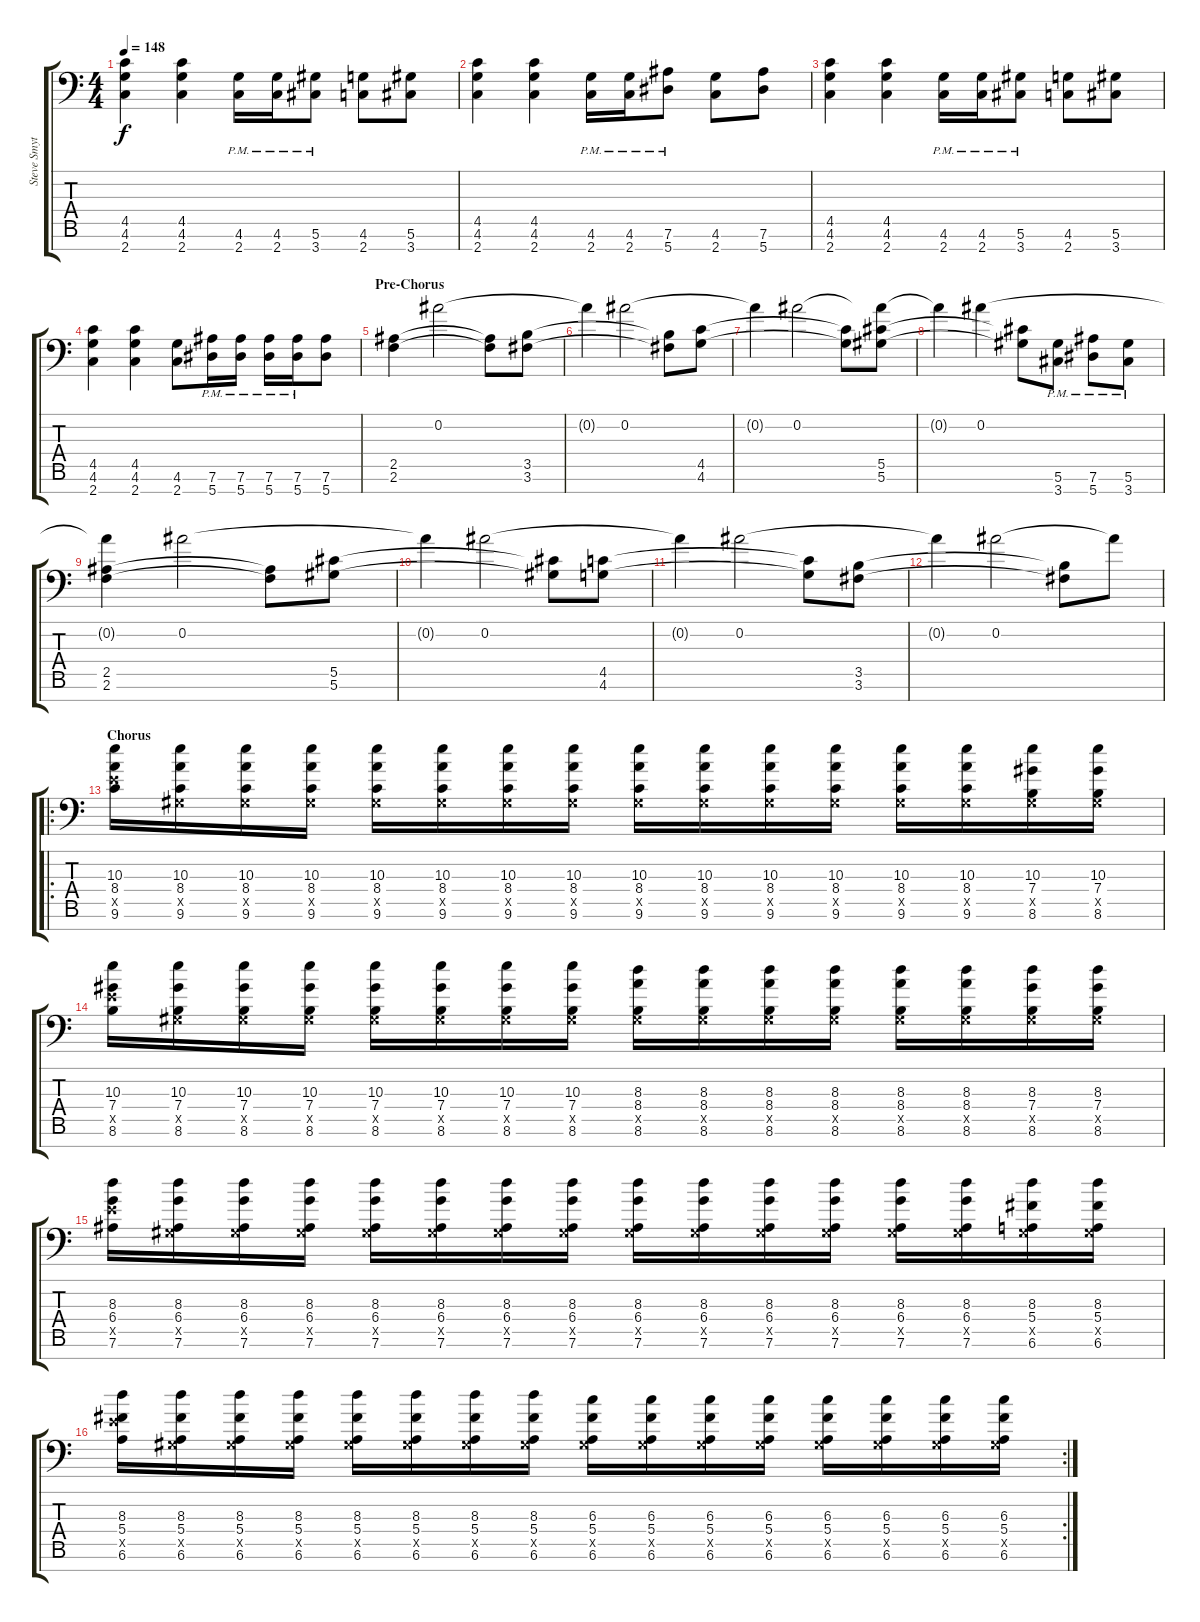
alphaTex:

\track ("Steve Smyth Rhythm" "Steve Smyt") {instrument distortionguitar}
\staff {score tabs}
\tuning (Eb4 Bb3 Gb3 Db3 Ab2 Eb2 Bb1) {hide}
\ts (4 4)
\tempo 148
\clef f4
\ks c
(4.5 4.6 2.7).4{dy f} (4.5 4.6 2.7).4 (4.6{pm} 2.7{pm}).16 (4.6{pm} 2.7).16 (5.6{pm} 3.7{pm}).8 (4.6 2.7).8 (5.6 3.7).8 |
(4.5 4.6 2.7).4 (4.5 4.6 2.7).4 (4.6{pm} 2.7{pm}).16 (4.6{pm} 2.7{pm}).16 (7.6{pm} 5.7{pm}).8 (4.6 2.7).8 (7.6 5.7).8 |
(4.5 4.6 2.7).4 (4.5 4.6 2.7).4 (4.6{pm} 2.7{pm}).16 (4.6{pm} 2.7{pm}).16 (5.6{pm} 3.7{pm}).8 (4.6 2.7).8 (5.6 3.7).8 |
(4.5 4.6 2.7).4 (4.5 4.6 2.7).4 (4.6 2.7).8 (7.6{pm} 5.7{pm}).16 (7.6{pm} 5.7{pm}).16 (7.6{pm} 5.7{pm}).16 (7.6{pm} 5.7{pm}).16 (7.6 5.7).8 |
\section ("" "Pre-Chorus")
(2.5 2.6).4 0.2.2 (2.5{t} 2.6{t}).8 (3.5 3.6).8 |
0.2{t}.4 0.2.2 (3.5{t} 3.6{t}).8 (4.5 4.6).8 |
0.2{t}.4 0.2.2 (4.5{t} 4.6{t}).8 (0.2{t} 5.5 5.6).8 |
0.2{t}.4 0.2.4 (5.5{t} 5.6{t}).8 (5.6{pm} 3.7{pm}).8 (7.6{pm} 5.7{pm}).8 (5.6{pm} 3.7{pm}).8 |
(0.2{t} 2.5 2.6).4 0.2.2 (2.5{t} 2.6{t}).8 (5.5 5.6).8 |
0.2{t}.4 0.2.2 (5.5{t} 5.6{t}).8 (4.5 4.6).8 |
0.2{t}.4 0.2.2 (4.5{t} 4.6{t}).8 (3.5 3.6).8 |
0.2{t}.4 0.2.2 (3.5{t} 3.6{t}).8 0.2{t}.8 |
\ro
\section ("" "Chorus")
(10.3 8.4 8.5{x} 9.6).16 (10.3 8.4 0.5{x} 9.6).16 (10.3 8.4 0.5{x} 9.6).16 (10.3 8.4 0.5{x} 9.6).16 (10.3 8.4 0.5{x} 9.6).16 (10.3 8.4 0.5{x} 9.6).16 (10.3 8.4 0.5{x} 9.6).16 (10.3 8.4 0.5{x} 9.6).16 (10.3 8.4 0.5{x} 9.6).16 (10.3 8.4 0.5{x} 9.6).16 (10.3 8.4 0.5{x} 9.6).16 (10.3 8.4 0.5{x} 9.6).16 (10.3 8.4 0.5{x} 9.6).16 (10.3 8.4 0.5{x} 9.6).16 (10.3 7.4 0.5{x} 8.6).16 (10.3 7.4 0.5{x} 8.6).16 |
(10.3 7.4 8.5{x} 8.6).16 (10.3 7.4 0.5{x} 8.6).16 (10.3 7.4 0.5{x} 8.6).16 (10.3 7.4 0.5{x} 8.6).16 (10.3 7.4 0.5{x} 8.6).16 (10.3 7.4 0.5{x} 8.6).16 (10.3 7.4 0.5{x} 8.6).16 (10.3 7.4 0.5{x} 8.6).16 (8.3 8.4 0.5{x} 8.6).16 (8.3 8.4 0.5{x} 8.6).16 (8.3 8.4 0.5{x} 8.6).16 (8.3 8.4 0.5{x} 8.6).16 (8.3 8.4 0.5{x} 8.6).16 (8.3 8.4 0.5{x} 8.6).16 (8.3 7.4 0.5{x} 8.6).16 (8.3 7.4 0.5{x} 8.6).16 |
(8.3 6.4 8.5{x} 7.6).16 (8.3 6.4 0.5{x} 7.6).16 (8.3 6.4 0.5{x} 7.6).16 (8.3 6.4 0.5{x} 7.6).16 (8.3 6.4 0.5{x} 7.6).16 (8.3 6.4 0.5{x} 7.6).16 (8.3 6.4 0.5{x} 7.6).16 (8.3 6.4 0.5{x} 7.6).16 (8.3 6.4 0.5{x} 7.6).16 (8.3 6.4 0.5{x} 7.6).16 (8.3 6.4 0.5{x} 7.6).16 (8.3 6.4 0.5{x} 7.6).16 (8.3 6.4 0.5{x} 7.6).16 (8.3 6.4 0.5{x} 7.6).16 (8.3 5.4 0.5{x} 6.6).16 (8.3 5.4 0.5{x} 6.6).16 |
\rc 2
(8.3 5.4 8.5{x} 6.6).16 (8.3 5.4 0.5{x} 6.6).16 (8.3 5.4 0.5{x} 6.6).16 (8.3 5.4 0.5{x} 6.6).16 (8.3 5.4 0.5{x} 6.6).16 (8.3 5.4 0.5{x} 6.6).16 (8.3 5.4 0.5{x} 6.6).16 (8.3 5.4 0.5{x} 6.6).16 (6.3 5.4 0.5{x} 6.6).16 (6.3 5.4 0.5{x} 6.6).16 (6.3 5.4 0.5{x} 6.6).16 (6.3 5.4 0.5{x} 6.6).16 (6.3 5.4 0.5{x} 6.6).16 (6.3 5.4 0.5{x} 6.6).16 (6.3 5.4 0.5{x} 6.6).16 (6.3 5.4 0.5{x} 6.6).16
